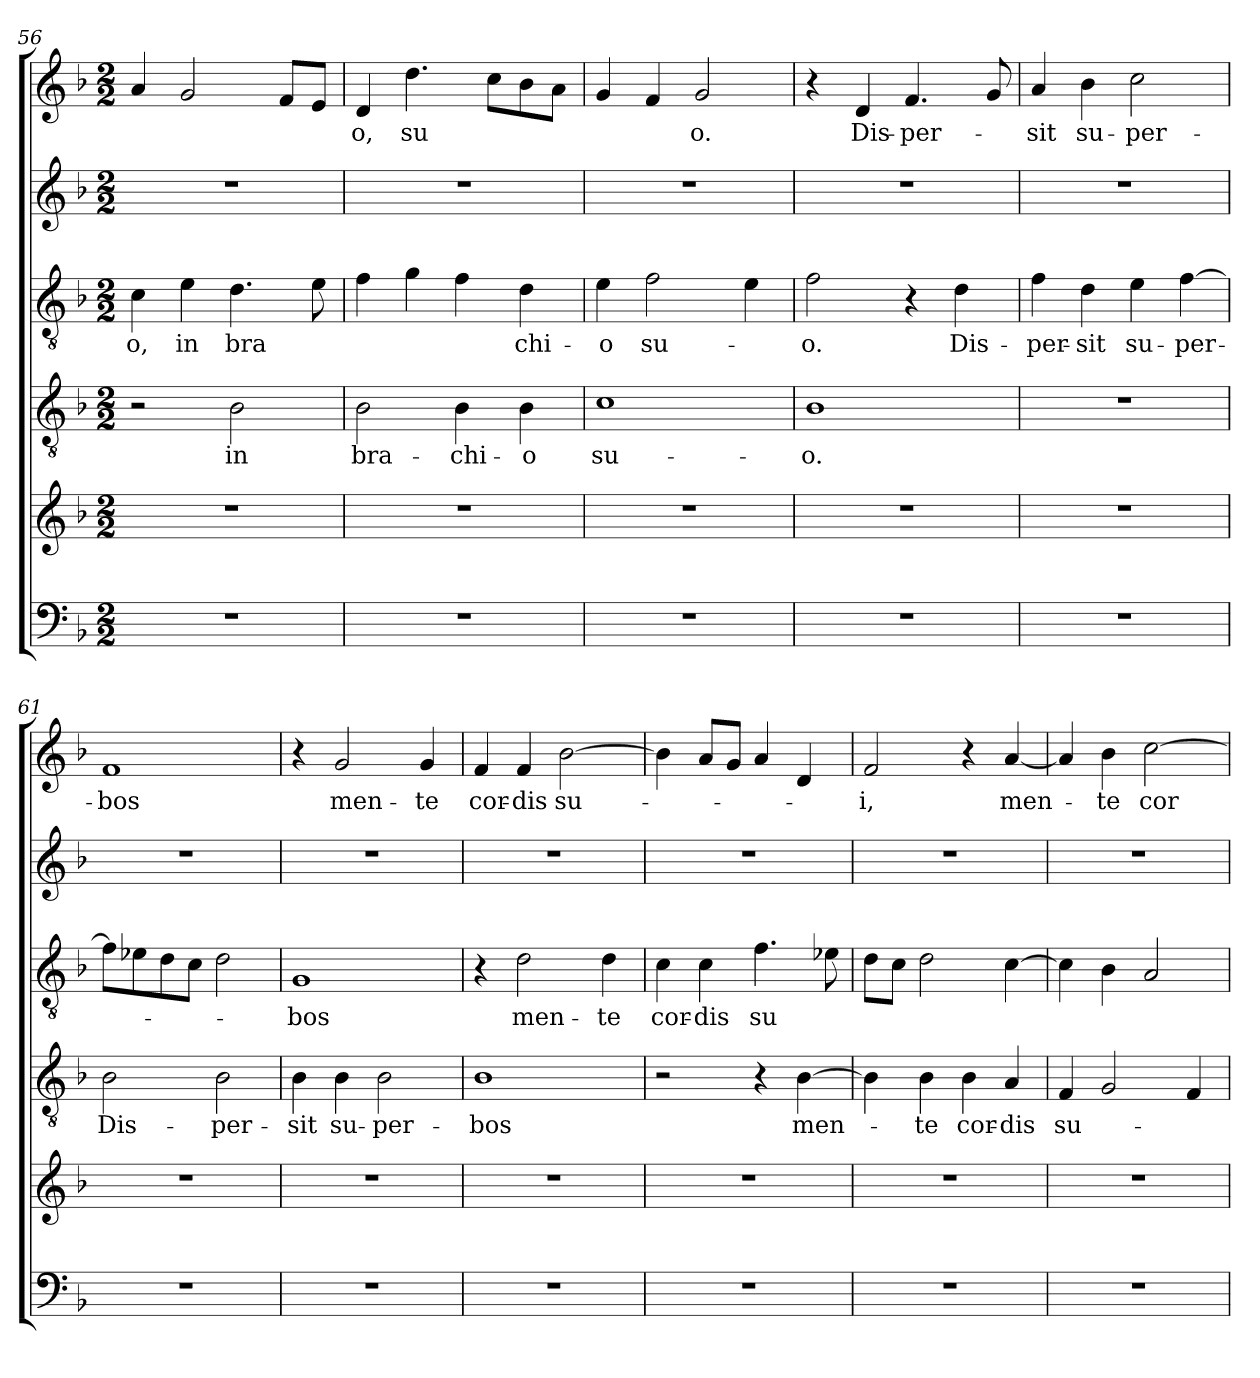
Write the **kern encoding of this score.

**kern	**kern	**kern	**text	**kern	**text	**kern	**kern	**text
*part6	*part5	*part4	*part4	*part3	*part3	*part2	*part1	*part1
*staff6	*staff5	*staff4	*staff4	*staff3	*staff3	*staff2	*staff1	*staff1
*clefF4	*clefG2	*clefGv2	*	*clefGv2	*	*clefG2	*clefG2	*
*k[b-]	*k[b-]	*k[b-]	*	*k[b-]	*	*k[b-]	*k[b-]	*
*F:	*F:	*F:	*	*F:	*	*F:	*F:	*
*M2/2	*M2/2	*M2/2	*	*M2/2	*	*M2/2	*M2/2	*
=56	=56	=56	=56	=56	=56	=56	=56	=56
!	!	!	!	!	!LO:LY:b	!	!	!
1r	1r	2r	.	4c\	-o,	1r	4a/	.
!	!	!	!	!	!LO:LY:b	!	!	!
.	.	.	.	4e\	in	.	2g/	.
!	!	!	!LO:LY:b	!	!LO:LY:b	!	!	!
.	.	2B-\	in	4.d\	bra	.	.	.
.	.	.	.	.	.	.	8f/L	.
.	.	.	.	8e\	.	.	8e/J	.
=57	=57	=57	=57	=57	=57	=57	=57	=57
!	!	!	!LO:LY:b	!	!	!	!	!LO:LY:b
1r	1r	2B-\	bra-	4f\	.	1r	4d/	o,
!	!	!	!	!	!	!	!	!LO:LY:b
.	.	.	.	4g\	.	.	4.dd\	su
!	!	!	!LO:LY:b	!	!	!	!	!
.	.	4B-\	-chi-	4f\	.	.	.	.
.	.	.	.	.	.	.	8cc\L	.
!	!	!	!LO:LY:b	!	!LO:LY:b	!	!	!
.	.	4B-\	-o	4d\	chi-	.	8b-\	.
.	.	.	.	.	.	.	8a\J	.
=58	=58	=58	=58	=58	=58	=58	=58	=58
!	!	!	!LO:LY:b	!	!LO:LY:b	!	!	!
1r	1r	1c	su-	4e\	-o	1r	4g/	.
!	!	!	!	!	!LO:LY:b	!	!	!
.	.	.	.	2f\	su-	.	4f/	.
!	!	!	!	!	!	!	!	!LO:LY:b
.	.	.	.	.	.	.	2g/	o.
.	.	.	.	4e\	.	.	.	.
=59	=59	=59	=59	=59	=59	=59	=59	=59
!	!	!	!LO:LY:b	!	!LO:LY:b	!	!	!
1r	1r	1B-	-o.	2f\	-o.	1r	4r	.
!	!	!	!	!	!	!	!	!LO:LY:b
.	.	.	.	.	.	.	4d/	Dis-
!	!	!	!	!	!	!	!	!LO:LY:b
.	.	.	.	4r	.	.	4.f/	-per-
!	!	!	!	!	!LO:LY:b	!	!	!
.	.	.	.	4d\	Dis-	.	.	.
.	.	.	.	.	.	.	8g/	.
=60	=60	=60	=60	=60	=60	=60	=60	=60
!	!	!	!	!	!LO:LY:b	!	!	!LO:LY:b
1r	1r	1r	.	4f\	-per-	1r	4a/	-sit
!	!	!	!	!	!LO:LY:b	!	!	!LO:LY:b
.	.	.	.	4d\	-sit	.	4b-\	su-
!	!	!	!	!	!LO:LY:b	!	!	!LO:LY:b
.	.	.	.	4e\	su-	.	2cc\	-per-
!	!	!	!	!	!LO:LY:b	!	!	!
.	.	.	.	[4f\	-per-	.	.	.
!!LO:LB:g=z
=61	=61	=61	=61	=61	=61	=61	=61	=61
!	!	!	!LO:LY:b	!	!	!	!	!LO:LY:b
1r	1r	2B-\	Dis-	8f\L]	.	1r	1f	-­bos
.	.	.	.	8e-\	.	.	.	.
.	.	.	.	8d\	.	.	.	.
.	.	.	.	8c\J	.	.	.	.
!	!	!	!LO:LY:b	!	!	!	!	!
.	.	2B-\	-per-	2d\	.	.	.	.
=62	=62	=62	=62	=62	=62	=62	=62	=62
!	!	!	!LO:LY:b	!	!LO:LY:b	!	!	!
1r	1r	4B-\	-sit	1G	-bos	1r	4r	.
!	!	!	!LO:LY:b	!	!	!	!	!LO:LY:b
.	.	4B-\	su-	.	.	.	2g/	men-
!	!	!	!LO:LY:b	!	!	!	!	!
.	.	2B-\	-per-	.	.	.	.	.
!	!	!	!	!	!	!	!	!LO:LY:b
.	.	.	.	.	.	.	4g/	-te
=63	=63	=63	=63	=63	=63	=63	=63	=63
!	!	!	!LO:LY:b	!	!	!	!	!LO:LY:b
1r	1r	1B-	-bos	4r	.	1r	4f/	cor-
!	!	!	!	!	!LO:LY:b	!	!	!LO:LY:b
.	.	.	.	2d\	men-	.	4f/	-dis
!	!	!	!	!	!	!	!	!LO:LY:b
.	.	.	.	.	.	.	[2b-\	su-
!	!	!	!	!	!LO:LY:b	!	!	!
.	.	.	.	4d\	-te	.	.	.
=64	=64	=64	=64	=64	=64	=64	=64	=64
!	!	!	!	!	!LO:LY:b	!	!	!
1r	1r	2r	.	4c\	cor-	1r	4b-\]	.
!	!	!	!	!	!LO:LY:b	!	!	!
.	.	.	.	4c\	-dis	.	8a/L	.
.	.	.	.	.	.	.	8g/J	.
!	!	!	!	!	!LO:LY:b	!	!	!
.	.	4r	.	4.f\	su	.	4a/	.
!	!	!	!LO:LY:b	!	!	!	!	!
.	.	[4B-\	men-	.	.	.	4d/	.
.	.	.	.	8e-\	.	.	.	.
=65	=65	=65	=65	=65	=65	=65	=65	=65
!	!	!	!	!	!	!	!	!LO:LY:b
1r	1r	4B-\]	.	8d\L	.	1r	2f/	-i,
.	.	.	.	8c\J	.	.	.	.
!	!	!	!LO:LY:b	!	!	!	!	!
.	.	4B-\	-te	2d\	.	.	.	.
!	!	!	!LO:LY:b	!	!	!	!	!
.	.	4B-\	cor-	.	.	.	4r	.
!	!	!	!LO:LY:b	!	!	!	!	!LO:LY:b
.	.	4A/	-dis	[4c\	.	.	[4a/	men-
=66	=66	=66	=66	=66	=66	=66	=66	=66
!	!	!	!LO:LY:b	!	!	!	!	!
1r	1r	4F/	su-	4c\]	.	1r	4a/]	.
!	!	!	!	!	!	!	!	!LO:LY:b
.	.	2G/	.	4B-\	.	.	4b-\	-te
!	!	!	!	!	!	!	!	!LO:LY:b
.	.	.	.	2A/	.	.	[2cc\	cor-
.	.	4F/	.	.	.	.	.	.
=	=	=	=	=	=	=	=	=
*-	*-	*-	*-	*-	*-	*-	*-	*-
